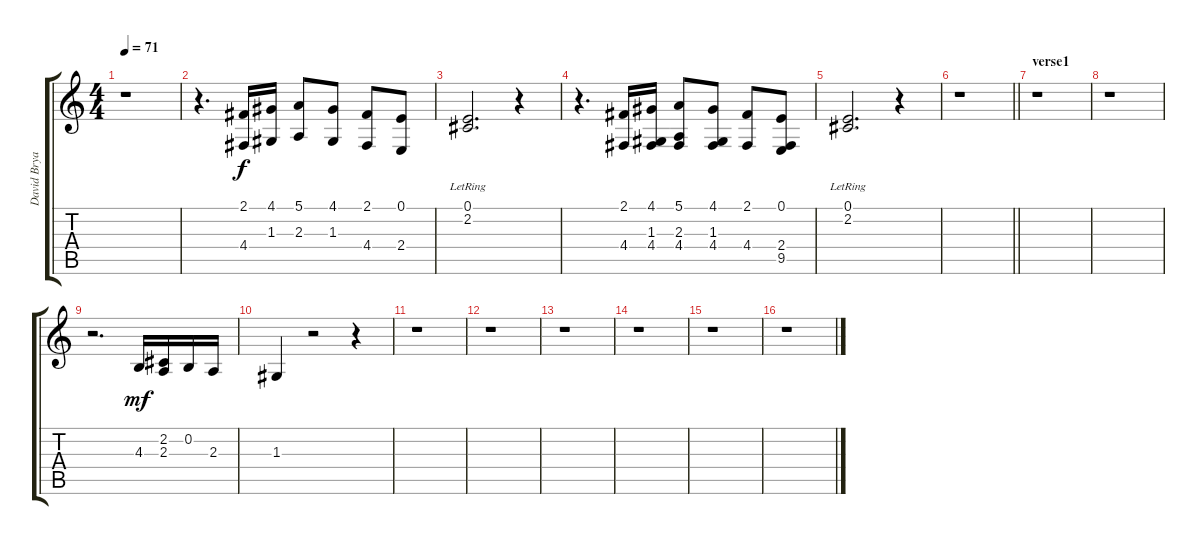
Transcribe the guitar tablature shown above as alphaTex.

\track ("David Bryan" "David Brya") {instrument electricgrandpiano}
\staff {score tabs}
\tuning (E4 B3 G3 D3 A2 E2) {hide}
\ts (4 4)
\tempo 71
\clef g2
\ks c
r.1{dy f instrument electricgrandpiano} |
r.4{d} (2.1 4.4).16 (4.1 1.3).16 (5.1 2.3).8 (4.1 1.3).8 (2.1 4.4).8 (0.1 2.4).8 |
(0.1{lr} 2.2).2{d} r.4 |
r.4{d} (2.1 4.4).16 (4.1 1.3 4.4).16 (5.1 2.3 4.4).8 (4.1 1.3 4.4).8 (2.1 4.4).8 (0.1 2.4 9.5).8 |
(0.1{lr} 2.2).2{d} r.4 |
\barLineRight lightlight
r.1 |
\section ("" "verse1")
r.1 |
r.1 |
r.2{d} 4.3.16{dy mf} (2.2 2.3).16 0.2.16 2.3.16 |
1.3.4 r.2 r.4 |
r.1 |
r.1 |
r.1 |
r.1 |
r.1 |
r.1
